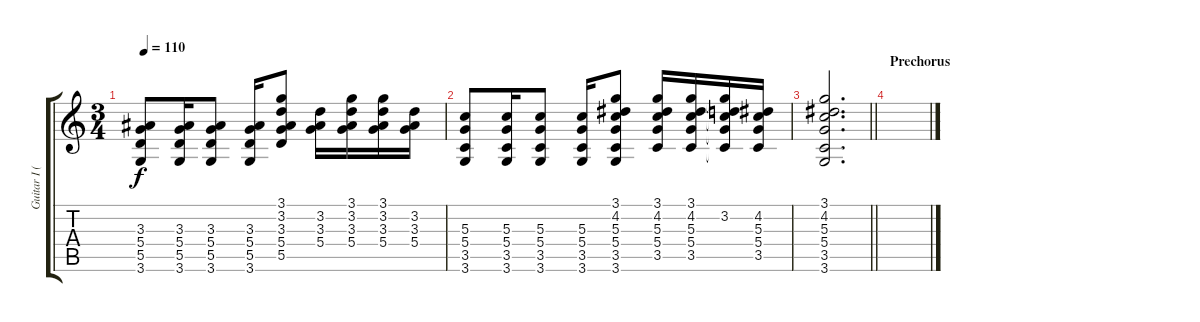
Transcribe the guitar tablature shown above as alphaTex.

\track ("Guitar I (\"ACOUSTIC\")" "Guitar I (") {instrument electricguitarclean}
\staff {score tabs}
\tuning (E4 B3 G3 D3 A2 E2) {hide}
\ts (3 4)
\tempo 110
\clef g2
\ks c
(3.3 5.4 5.5 3.6).8{dy f} (3.3 5.4 5.5 3.6).16 (3.3 5.4 5.5 3.6).8 (3.3 5.4 5.5 3.6).16 (3.1 3.2 3.3 5.4 5.5).8 (3.2 3.3 5.4).16 (3.1 3.2 3.3 5.4).16 (3.1 3.2 3.3 5.4).16 (3.2 3.3 5.4).16 |
(5.3 5.4 3.5 3.6).8 (5.3 5.4 3.5 3.6).16 (5.3 5.4 3.5 3.6).8 (5.3 5.4 3.5 3.6).16 (3.1 4.2 5.3 5.4 3.5 3.6).8 (3.1 4.2 5.3 5.4 3.5).16 (3.1 4.2 5.3 5.4 3.5).16 (3.1{t} 3.2 5.3{t} 5.4{t} 3.5{t}).16 (4.2 5.3 5.4 3.5).16 |
\barLineRight lightlight
(3.1 4.2 5.3 5.4 3.5 3.6).2{d} |
\section ("" "Prechorus")
